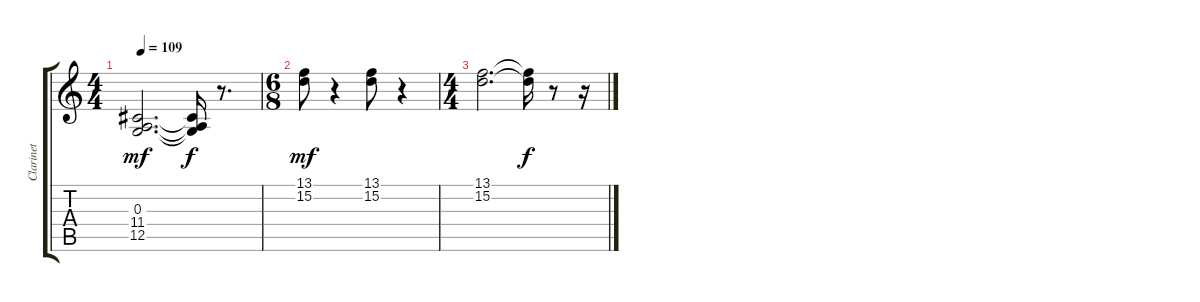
\track ("Clarinet" "Clarinet") {instrument clarinet}
\staff {score tabs}
\tuning (E4 B3 G3 D3 A2 E2) {hide}
\ts (4 4)
\tempo 109
\clef g2
\ks c
(0.3 11.4 12.5).2{d dy mf} (0.3{t} 11.4{t} 12.5{t}).16{dy f} r.8{d} |
\ts (6 8)
(13.1 15.2).8{dy mf} r.4 (13.1 15.2).8 r.4 |
\ts (4 4)
(13.1 15.2).2{d} (13.1{t} 15.2{t}).16{dy f} r.8 r.16
